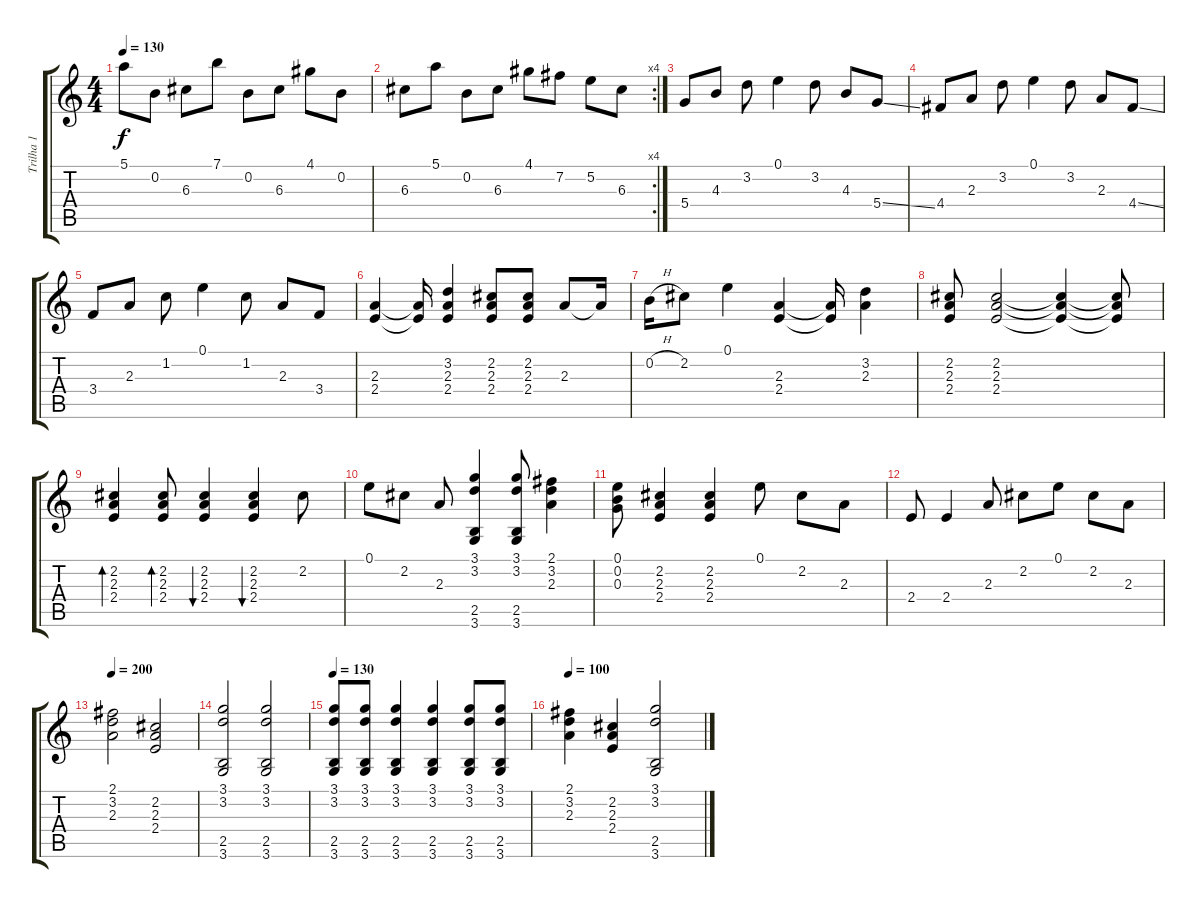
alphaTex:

\track ("Trilha 1" "Trilha 1") {instrument acousticguitarsteel}
\staff {score tabs}
\tuning (E4 B3 G3 D3 A2 E2) {hide}
\ts (4 4)
\tempo 130
\clef g2
\ks c
5.1.8{dy f instrument acousticguitarsteel} 0.2.8 6.3.8 7.1.8 0.2.8 6.3.8 4.1.8 0.2.8 |
\rc 4
6.3.8 5.1.8 0.2.8 6.3.8 4.1.8 7.2.8 5.2.8 6.3.8 |
5.4.8 4.3.8 3.2.8 0.1.4 3.2.8 4.3.8 5.4{ss}.8 |
4.4.8 2.3.8 3.2.8 0.1.4 3.2.8 2.3.8 4.4{ss}.8 |
3.4.8 2.3.8 1.2.8 0.1.4 1.2.8 2.3.8 3.4.8 |
(2.3 2.4).4 (2.3{t} 2.4{t}).16 (3.2 2.3 2.4).4 (2.2 2.3 2.4).8 (2.2 2.3 2.4).8 2.3.8 2.3{t}.16 |
0.2{h}.16 2.2.8 0.1.4 (2.3 2.4).4 (2.3{t} 2.4{t}).16 (3.2 2.3).4 |
(2.2 2.3 2.4).8 (2.2 2.3 2.4).2 (2.2{t} 2.3{t} 2.4{t}).4 (2.2{t} 2.3{t} 2.4{t}).8 |
(2.2 2.3 2.4).4{bd 60} (2.2 2.3 2.4).8{bd 60} (2.2 2.3 2.4).4{bu 60} (2.2 2.3 2.4).4{bu 60} 2.2.8 |
0.1.8 2.2.8 2.3.8 (3.1 3.2 2.5 3.6).4 (3.1 3.2 2.5 3.6).8 (2.1 3.2 2.3).4 |
(0.1 0.2 0.3).8 (2.2 2.3 2.4).4 (2.2 2.3 2.4).4 0.1.8 2.2.8 2.3.8 |
2.4.8 2.4.4 2.3.8 2.2.8 0.1.8 2.2.8 2.3.8 |
\tempo 200
(2.1 3.2 2.3).2 (2.2 2.3 2.4).2 |
(3.1 3.2 2.5 3.6).2 (3.1 3.2 2.5 3.6).2 |
\tempo 130
(3.1 3.2 2.5 3.6).8 (3.1 3.2 2.5 3.6).8 (3.1 3.2 2.5 3.6).4 (3.1 3.2 2.5 3.6).4 (3.1 3.2 2.5 3.6).8 (3.1 3.2 2.5 3.6).8 |
\tempo 100
(2.1 3.2 2.3).4 (2.2 2.3 2.4).4 (3.1 3.2 2.5 3.6).2
